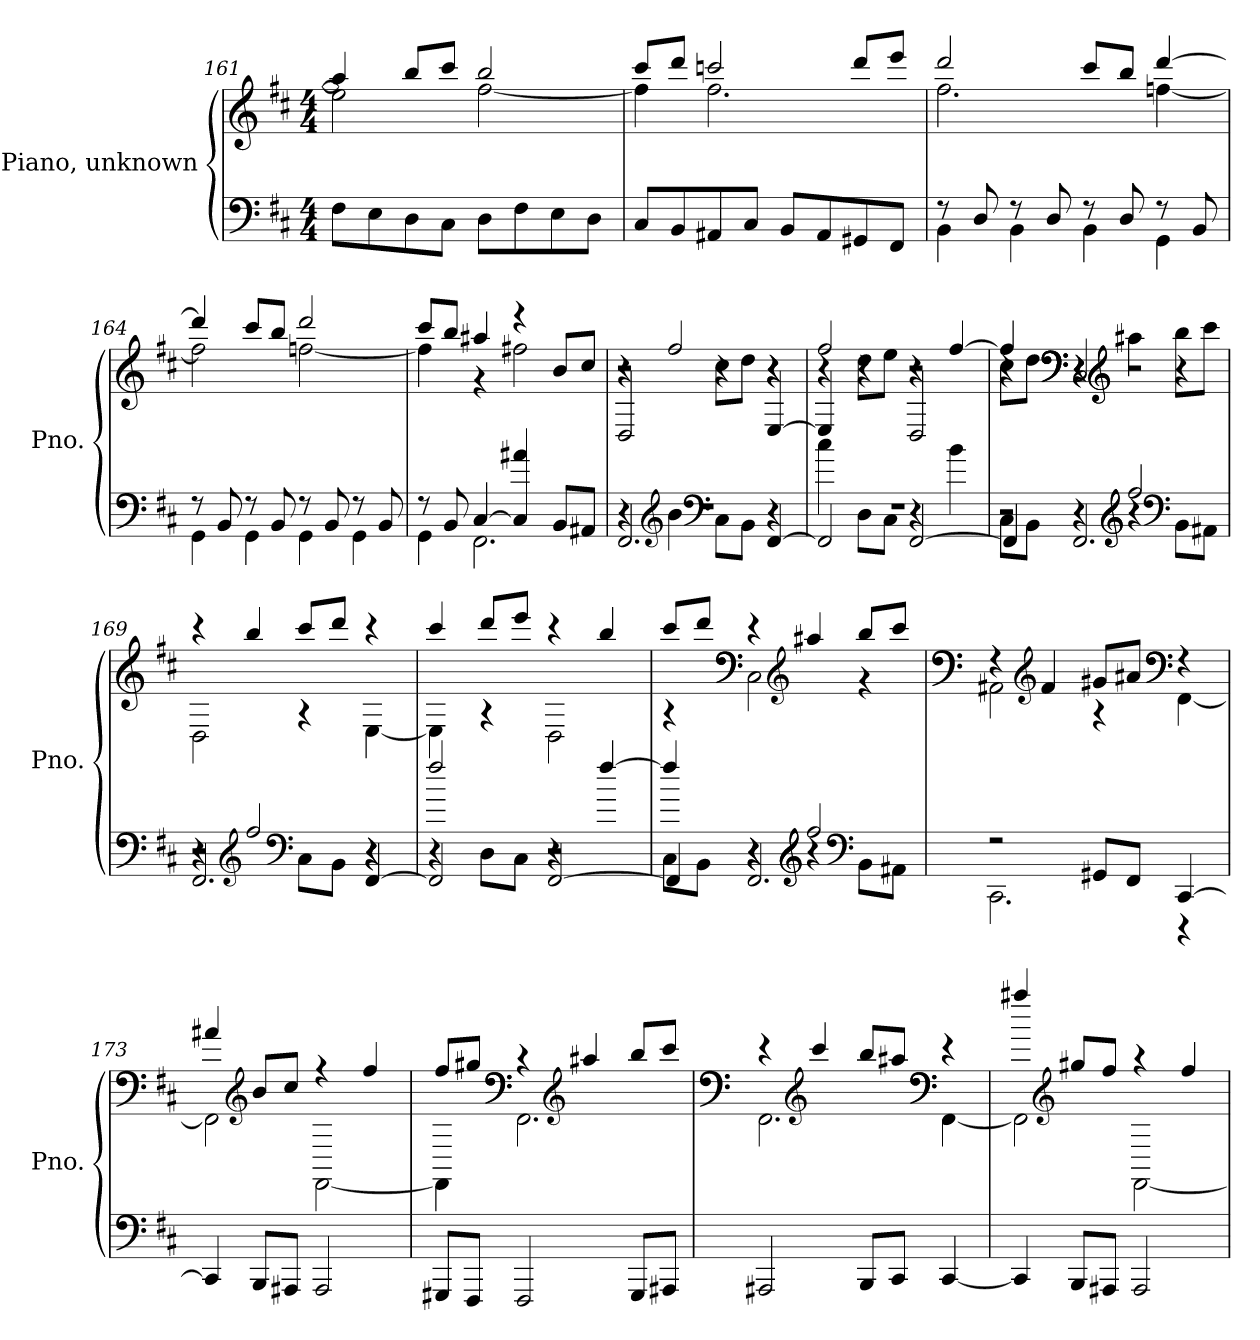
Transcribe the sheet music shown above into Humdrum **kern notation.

**kern	**kern
*part1	*part1
*staff2	*staff1
*I"Piano, unknown	*
*I'Pno.	*
!!LO:LB:g=z
*clefF4	*clefG2
*k[f#c#]	*k[f#c#]
*M4/4	*M4/4
=161	=161
*	*^
8F#\L	4aa#/]	2ee\]
8E\	.	.
8D\	8bb/L	.
8C#\J	8ccc#/J	.
8D\L	2bb/	[2ff#\
8F#\	.	.
8E\	.	.
8D\J	.	.
=162	=162	=162
8C#/L	8ccc#/L	4ff#\]
8BB/	8ddd/J	.
8AA#X/	2cccn/	2.ff#\
8C#/J	.	.
8BB/L	.	.
8AA#/	.	.
8GG#X/	8ddd/L	.
8FF#/J	8eee/J	.
=163	=163	=163
*^	*	*
8r	4BB\	2ddd/	2.ff#\
8D/	.	.	.
8r	4BB\	.	.
8D/	.	.	.
8r	4BB\	8ccc#/L	.
8D/	.	8bb/J	.
8r	4GG\	[4ddd/	[4ffn\
8BB/	.	.	.
=164	=164	=164	=164
8r	4GG\	4ddd/]	2ff\]
8BB/	.	.	.
8r	4GG\	8ccc#/L	.
8BB/	.	8bb/J	.
8r	4GG\	2ddd/	[2ffn\
8BB/	.	.	.
8r	4GG\	.	.
8BB/	.	.	.
!!LO:LB:g=z	!!
=165	=165	=165	=165
8r	4GG\	8ccc#/L	4ff\]
8BB/	.	8bb/J	.
[4C#/	2.FF#\	4aa#X/	4r
4C#/] 4a#X/	.	4r	2ff#X\
8BB/L	.	8b/L	.
8AA#X/J	.	8cc#/J	.
=166	=166	=166	=166
*	*^	*	*^
1r	4r	2.FF#/	4r	2r	2D/
*clefG2	*	*	*	*	*
.	4b\	.	2ff#/	.	.
*clefF4	*	*	*	*	*
.	8C#\L	.	.	8cc#\L	4r
.	8BB\J	.	.	8dd\J	.
.	4r	[4FF#/	4r	4r	[4E/
=167	=167	=167	=167	=167	=167
1r	4cc#\	2FF#/]	2ff#/	4r	4E/]
.	8D\L	.	.	8dd\L	4r
.	8C#\J	.	.	8ee\J	.
.	4r	[2FF#/	4r	2r	2D/
.	4b\	.	[4ff#/	.	.
=168	=168	=168	=168	=168	=168
2r	8C#\L	4FF#/]	4ff#/]	8cc#\L	4r
.	8BB\J	.	.	8dd\J	.
*	*	*	*clefF4	*	*
.	4r	2.FF#/	4r	4r	2C#/
*clefG2	*	*	*clefG2	*	*
2ff#/	4r	.	2r	4aa#X\	.
*clefF4	*	*	*	*	*
.	8BB\L	.	.	8bb\L	4r
.	8AA#X\J	.	.	8ccc#\J	.
*	*	*	*	*v	*v
!!LO:LB:g=z
=169	=169	=169	=169	=169
4r	2r	2.FF#/	4r	2D\
*clefG2	*	*	*	*
2ff#/	.	.	4bb/	.
*clefF4	*	*	*	*
.	8C#\L	.	8ccc#/L	4r
.	8BB\J	.	8ddd/J	.
4r	4r	[4FF#/	4r	[4E\
=170	=170	=170	=170	=170
2ff#/	4r	2FF#/]	4ccc#/	4E\]
.	8D\L	.	8ddd/L	4r
.	8C#\J	.	8eee/J	.
4r	2r	[2FF#/	4r	2D\
[4ff#/	.	.	4bb/	.
=171	=171	=171	=171	=171
4ff#/]	8C#\L	4FF#/]	8ccc#/L	4r
.	8BB\J	.	8ddd/J	.
*	*	*	*clefF4	*
4r	4r	2.FF#/	4r	2C#\
*clefG2	*	*	*clefG2	*
2ff#/	4r	.	4aa#X/	.
*clefF4	*	*	*	*
.	8BB\L	.	8bb/L	4r
.	8AA#X\J	.	8ccc#/J	.
*v	*v	*v	*	*
=172	=172	=172
*	*clefF4	*
*^	*	*
2r	2.CC#\	4r	2AA#X\
*	*	*clefG2	*
.	.	4f#/	.
8GG#X/L	.	8g#X/L	4r
8FF#/J	.	8a#X/J	.
*	*	*clefF4	*
[4CC#/	4r	4r	[4FF#\
*v	*v	*	*
!!LO:PB:g=z	!!
=173	=173	=173
4CC#/]	4a#X/	2FF#\]
*	*clefG2	*
8BBB/L	8b/L	.
8AAA#X/J	8cc#/J	.
2AAA#/	4r	[2FF#\
.	4ff#/	.
=174	=174	=174
8GGG#X/L	8ff#/L	4FF#\]
8FFF#/J	8gg#X/J	.
*	*clefF4	*
2FFF#/	4r	2.FF#\
*	*clefG2	*
.	4aa#X/	.
8GGG#/L	8bb/L	.
8AAA#X/J	8ccc#/J	.
=175	=175	=175
*	*clefF4	*
2AAA#X/	4r	2.FF#\
*	*clefG2	*
.	4ccc#/	.
8BBB/L	8bb/L	.
8CC#/J	8aa#X/J	.
*	*clefF4	*
[4CC#/	4r	[4FF#\
!!LO:LB:g=z	!!
=176	=176	=176
4CC#/]	4aa#X/	2FF#\]
*	*clefG2	*
8BBB/L	8gg#X/L	.
8AAA#X/J	8ff#/J	.
2AAA#/	4r	[2FF#\
.	4ff#/	.
*	*v	*v
=	=
*-	*-
